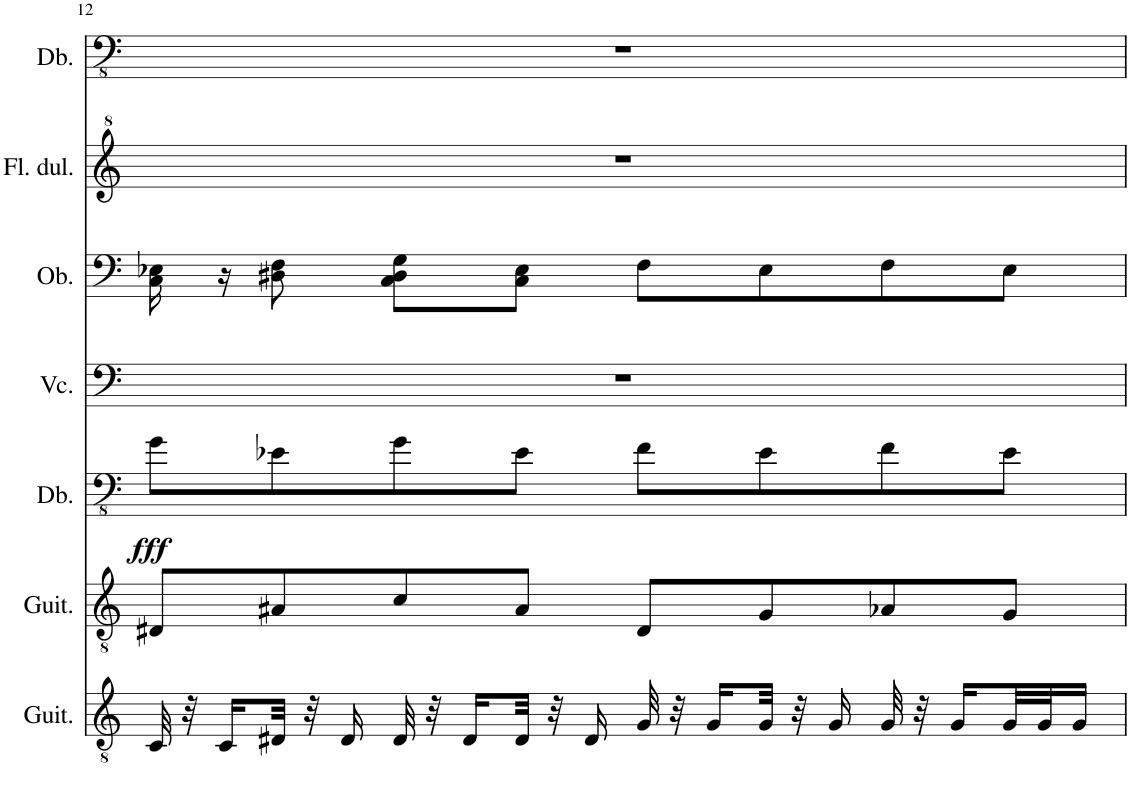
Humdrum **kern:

**kern	**kern	**kern	**dynam	**kern	**kern	**kern	**kern
*part7	*part6	*part5	*part5	*part4	*part3	*part2	*part1
*staff7	*staff6	*staff5	*staff5	*staff4	*staff3	*staff2	*staff1
*I"Classical Guitar	*I"Guitarra clásica	*I"Double Bass	*	*I"Violoncello	*I"Oboe	*I"Flauta dulce	*I"Double Bass
*I'Guit.	*I'Guit.	*I'Db.	*	*I'Vc.	*I'Ob.	*I'Fl. dul.	*I'Db.
!!LO:PB:g=z
*clefGv2	*clefGv2	*clefFv4	*	*clefF4	*clefF4	*clefG^2	*clefFv4
*	*	*Trd7c12	*	*	*Trd-14c-24	*	*Trd7c12
*k[]	*k[]	*k[]	*	*k[]	*k[]	*k[]	*k[]
*M4/4	*M4/4	*M4/4	*	*M4/4	*M4/4	*M4/4	*M4/4
=12	=12	=12	=12	=12	=12	=12	=12
!	!	!	!LO:DY:b	!	!	!	!
32C/	8D#X/L	8G\L	fff	1r	16C\ 16E-X\	1r	1r
32r	.	.	.	.	.	.	.
16C/LL	.	.	.	.	16r	.	.
32D#X/JJk	8A#X/	8E-X\	.	.	8D#X\ 8F\	.	.
32r	.	.	.	.	.	.	.
16D#/	.	.	.	.	.	.	.
32D#/	8c/	8G\	.	.	8C\ 8D#\ 8G\L	.	.
32r	.	.	.	.	.	.	.
16D#/LL	.	.	.	.	.	.	.
32D#/JJk	8A#/J	8E-\J	.	.	8C\ 8E-\J	.	.
32r	.	.	.	.	.	.	.
16D#/	.	.	.	.	.	.	.
32G/	8D#/L	8F\L	.	.	8F\L	.	.
32r	.	.	.	.	.	.	.
16G/LL	.	.	.	.	.	.	.
32G/JJk	8G/	8E-\	.	.	8E-\	.	.
32r	.	.	.	.	.	.	.
16G/	.	.	.	.	.	.	.
32G/	8A-X/	8F\	.	.	8F\	.	.
32r	.	.	.	.	.	.	.
16G/LL	.	.	.	.	.	.	.
32G/L	8G/J	8E-\J	.	.	8E-\J	.	.
32G/J	.	.	.	.	.	.	.
16G/JJ	.	.	.	.	.	.	.
=	=	=	=	=	=	=	=
*-	*-	*-	*-	*-	*-	*-	*-
